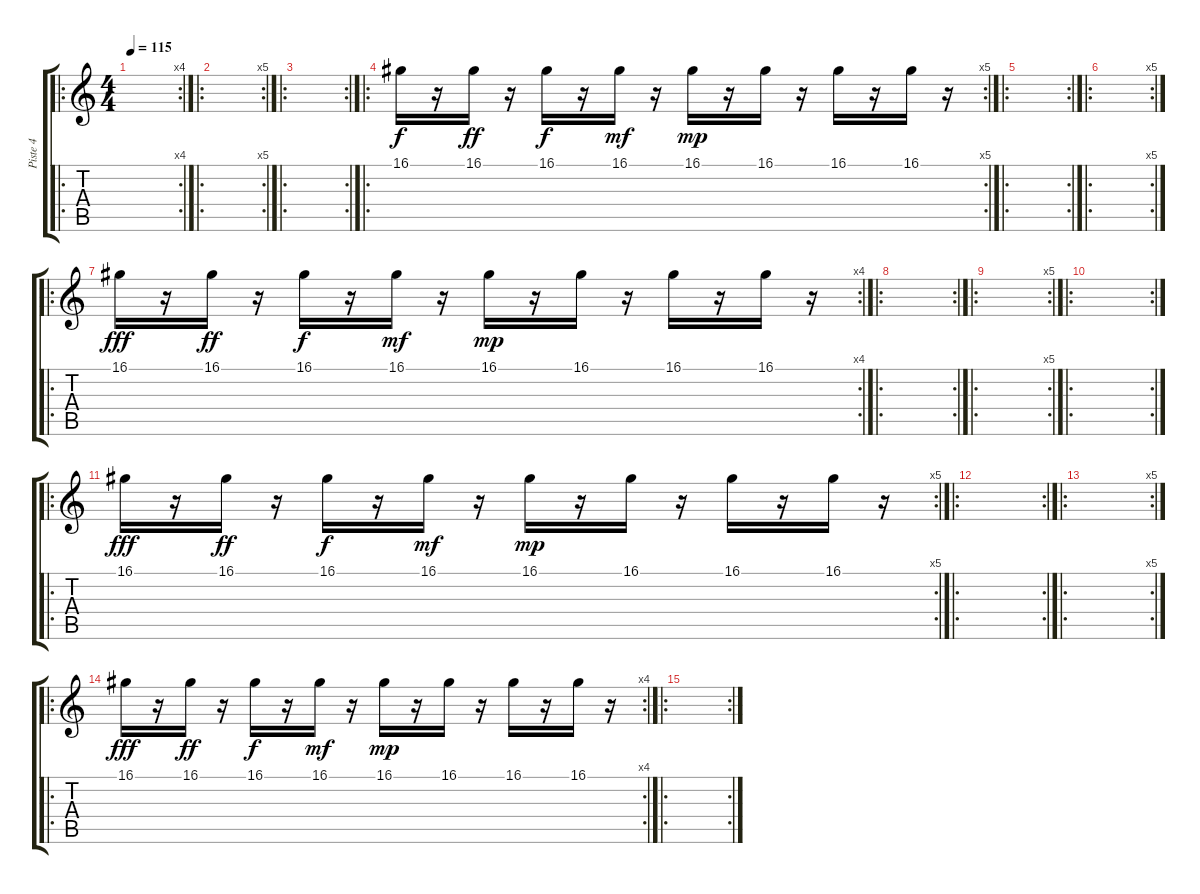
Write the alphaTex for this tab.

\track ("Piste 4" "Piste 4") {instrument tremolostrings}
\staff {score tabs}
\tuning (E4 B3 G3 D3 A2 E2) {hide}
\ro
\rc 4
\ts (4 4)
\tempo 115
\clef g2
\ks c
|
\ro
\rc 5
|
\ro
\rc 2
|
\ro
\rc 5
16.1.16 r.16 16.1.16{dy ff} r.16 16.1.16{dy f} r.16 16.1.16{dy mf} r.16 16.1.16{dy mp} r.16 16.1.16 r.16 16.1.16 r.16 16.1.16 r.16 |
\ro
\rc 2
|
\ro
\rc 5
|
\ro
\rc 4
16.1.16{dy fff} r.16 16.1.16{dy ff} r.16 16.1.16{dy f} r.16 16.1.16{dy mf} r.16 16.1.16{dy mp} r.16 16.1.16 r.16 16.1.16 r.16 16.1.16 r.16 |
\ro
\rc 2
|
\ro
\rc 5
|
\ro
\rc 2
|
\ro
\rc 5
16.1.16{dy fff} r.16 16.1.16{dy ff} r.16 16.1.16{dy f} r.16 16.1.16{dy mf} r.16 16.1.16{dy mp} r.16 16.1.16 r.16 16.1.16 r.16 16.1.16 r.16 |
\ro
\rc 2
|
\ro
\rc 5
|
\ro
\rc 4
16.1.16{dy fff} r.16 16.1.16{dy ff} r.16 16.1.16{dy f} r.16 16.1.16{dy mf} r.16 16.1.16{dy mp} r.16 16.1.16 r.16 16.1.16 r.16 16.1.16 r.16 |
\ro
\rc 2
